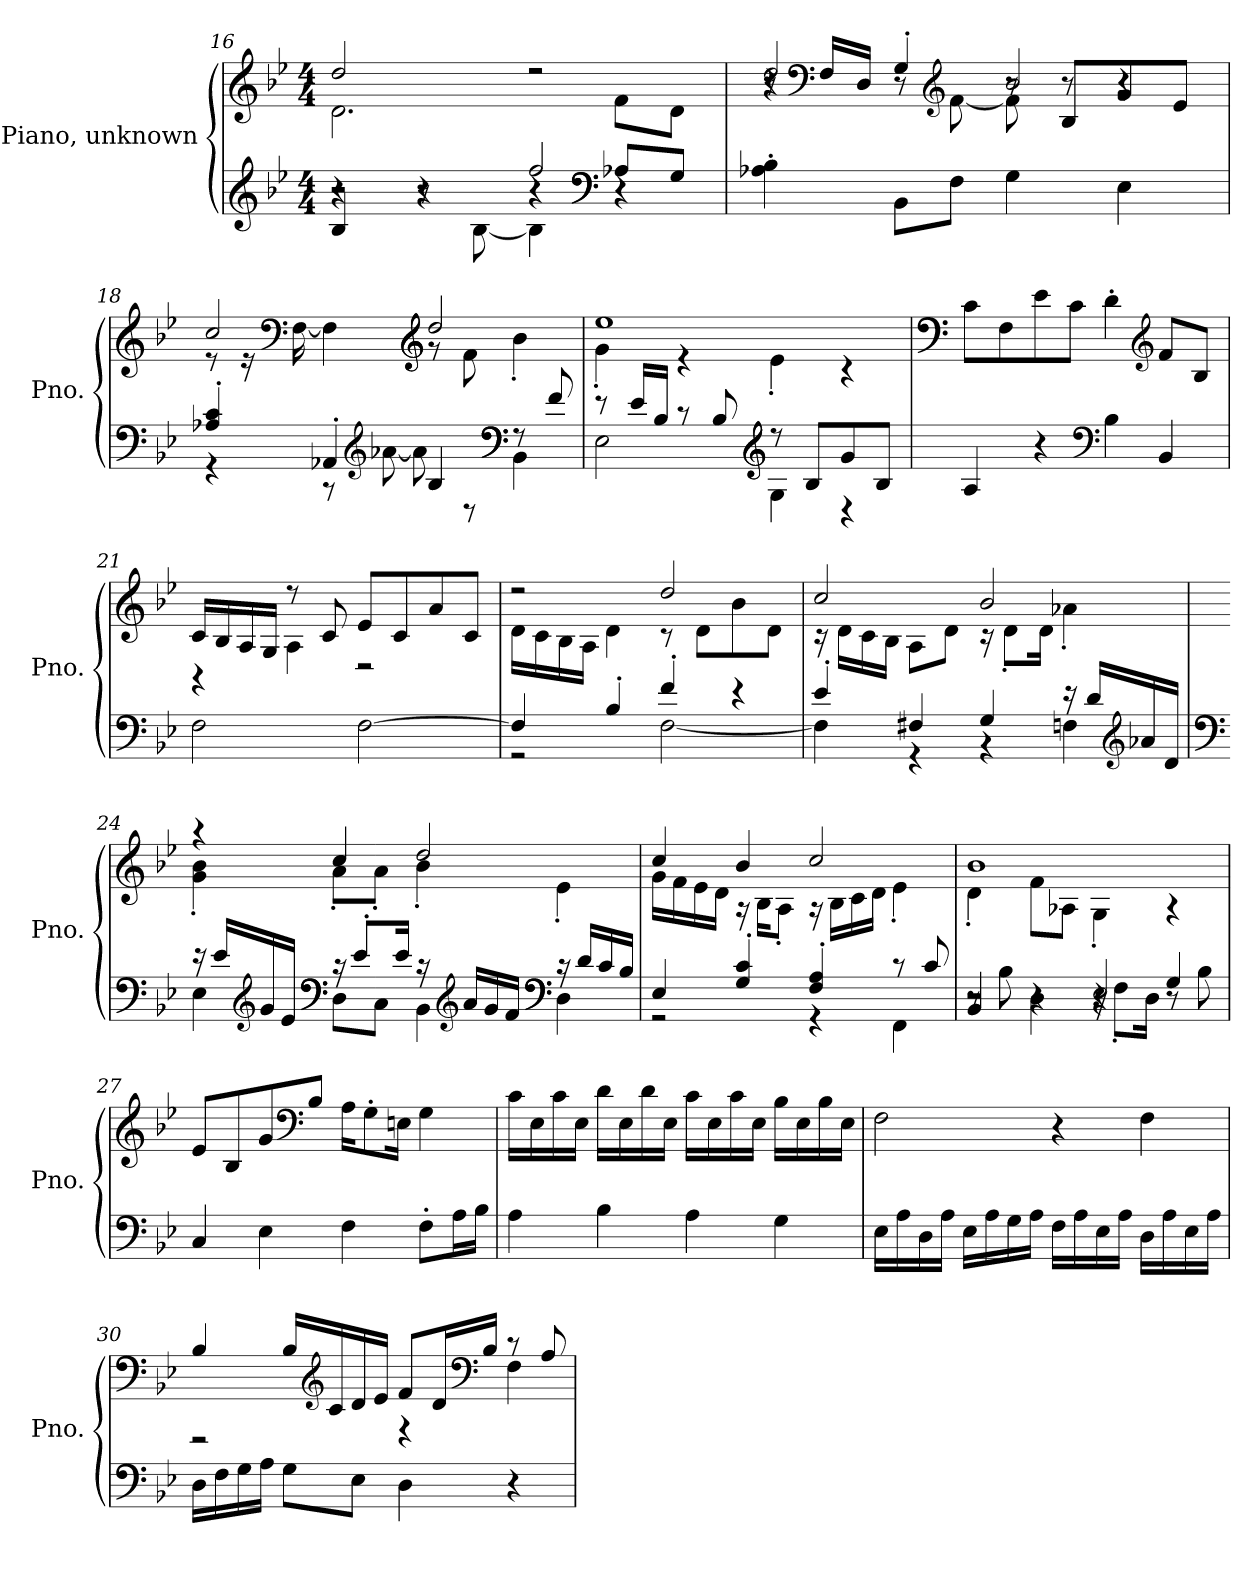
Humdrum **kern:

**kern	**kern
*part1	*part1
*staff2	*staff1
*I"Piano, unknown	*
*I'Pno.	*
!!LO:LB:g=z
*clefG2	*clefG2
*k[b-e-]	*k[b-e-]
*M4/4	*M4/4
=16	=16
*^	*^
*	*^	*	*
2r	4r	4B-/	2dd/	2.d\
.	8r	4r	.	.
.	[8B-\	.	.	.
2ff/	4B-\]	4r	2r	.
*clefF4	*	*	*	*
.	4r	8A-X/L	.	8f\L
.	.	8G/J	.	8d\J
*v	*v	*v	*	*
=17	=17	=17
*	*	*^
4A-X\' 4B-\'	2dd/	4r	8r
*	*clefF4	*	*
.	.	.	16F/LL
.	.	.	16D/JJ
8BB-\L	.	8r	4G'/
*	*clefG2	*	*
8F\J	.	[8f\	.
4G\	2b-/	8f\]	8r
.	.	8r	8B-/L
4E-\	.	4r	8g/
.	.	.	8e-/J
*	*	*v	*v
=18	=18	=18
*^	*	*
4A-X/' 4c/'	4r	2cc/	8r
.	.	.	16r
*	*	*clefF4	*
.	.	.	[16F\
4AA-X'/	8r	.	4F\]
*clefG2	*	*	*
.	[8a-X\	.	.
*	*	*clefG2	*
4B-/	8a-\]	2dd/	8r
.	8r	.	8f\
*clefF4	*	*	*
8r	4BB-\	.	4b-'\
8f/	.	.	.
!!LO:PB:g=z	!!
=19	=19	=19	=19
8r	2E-\	1ee-	4g'\
16e-/LL	.	.	.
16B-/JJ	.	.	.
8r	.	.	4r
8B-/	.	.	.
*clefG2	*	*	*
8r	4G\	.	4e-'\
8B-/L	.	.	.
8g/	4r	.	4r
8B-/J	.	.	.
*v	*v	*	*
*	*v	*v
=20	=20
*	*clefF4
4A/	8c\L
.	8F\
4r	8e-\
.	8c\J
*clefF4	*
4B-\	4d'\
*	*clefG2
4BB-/	8f/L
.	8B-/J
=21	=21
*	*^
2F\	16c/LL	4r
.	16B-/	.
.	16A/	.
.	16G/JJ	.
.	8r	4A\
.	8c/	.
[2F\	8e-/L	2r
.	8c/	.
.	8a/	.
.	8c/J	.
!!LO:LB:g=z	!!
=22	=22	=22
*^	*	*
4F/]	2r	2r	16d\LL
.	.	.	16c\
.	.	.	16B-\
.	.	.	16A\JJ
4B-'/	.	.	4d\
4f'/	[2F\	2dd/	8r
.	.	.	8d\L
4r	.	.	8b-\
.	.	.	8d\J
=23	=23	=23	=23
4e-'/	4F\]	2cc/	16r
.	.	.	16d\LL
.	.	.	16c\
.	.	.	16B-\JJ
4F#X/	4r	.	8A\L
.	.	.	8d\J
4G/	4r	2b-/	16r
.	.	.	8d'\L
.	.	.	16d\Jk
16r	4Fn\	.	4a-X'\
16d/LL	.	.	.
*clefG2	*	*	*
16a-X/	.	.	.
16d/JJ	.	.	.
!!LO:LB:g=z	!!
=24	=24	=24	=24
*clefF4	*	*	*
16r	4E-\	4r	4g\' 4b-\'
16e-/LL	.	.	.
*clefG2	*	*	*
16g/	.	.	.
16e-/JJ	.	.	.
*clefF4	*	*	*
16r	8D\L	4cc/	8a'\L
8e-'/L	.	.	.
.	8C\J	.	8a'\J
16e-/Jk	.	.	.
16r	4BB-\	2dd/	4b-'\
*clefG2	*	*	*
16a/LL	.	.	.
16g/	.	.	.
16f/JJ	.	.	.
*clefF4	*	*	*
16r	4D\	.	4e-'\
16d/LL	.	.	.
16c/	.	.	.
16B-/JJ	.	.	.
=25	=25	=25	=25
4E-/	2r	4cc/	16g\LL
.	.	.	16f\
.	.	.	16e-\
.	.	.	16d\JJ
4G/' 4c/'	.	4b-/	16r
.	.	.	16B-\KL
.	.	.	8A'\J
4F/' 4A/'	4r	2cc/	16r
.	.	.	16B-\LL
.	.	.	16c\
.	.	.	16d\JJ
8r	4FF\	.	4e-'\
8c/	.	.	.
!!LO:LB:g=z	!!
=26	=26	=26	=26
*	*^	*	*
2r	8r	4BB-/	1b-	4d'\
.	8B-\	.	.	.
.	4D\	4r	.	8f\L
.	.	.	.	8A-X\J
4r	16r	2E-/	.	4G'\
.	8F'\L	.	.	.
.	16D\Jk	.	.	.
4G/	8r	.	.	4r
.	8B-\	.	.	.
*v	*v	*v	*	*
*	*v	*v
=27	=27
4C/	8e-/L
.	8B-/
4E-\	8g/
*	*clefF4
.	8B-/J
4F\	16A\KL
.	8G'\
.	16En\Jk
8F'\L	4G\
16A\L	.
16B-\JJ	.
=28	=28
4A\	16c\LL
.	16E-\
.	16c\
.	16E-\JJ
4B-\	16d\LL
.	16E-\
.	16d\
.	16E-\JJ
4A\	16c\LL
.	16E-\
.	16c\
.	16E-\JJ
4G\	16B-\LL
.	16E-\
.	16B-\
.	16E-\JJ
!!LO:LB:g=z
=29	=29
16E-\LL	2F\
16A\	.
16D\	.
16A\JJ	.
16E-\LL	.
16A\	.
16G\	.
16A\JJ	.
16F\LL	4r
16A\	.
16E-\	.
16A\JJ	.
16D\LL	4F\
16A\	.
16E-\	.
16A\JJ	.
=30	=30
*	*^
16D\LL	4B-/	2r
16F\	.	.
16G\	.	.
16A\JJ	.	.
8G\L	16B-/LL	.
*	*clefG2	*
.	16c/	.
8E-\J	16d/	.
.	16e-/JJ	.
4D\	8f/L	4r
.	16d/L	.
*	*clefF4	*
.	16B-/JJ	.
4r	8r	4F\
.	8A/	.
*	*v	*v
=	=
*-	*-
